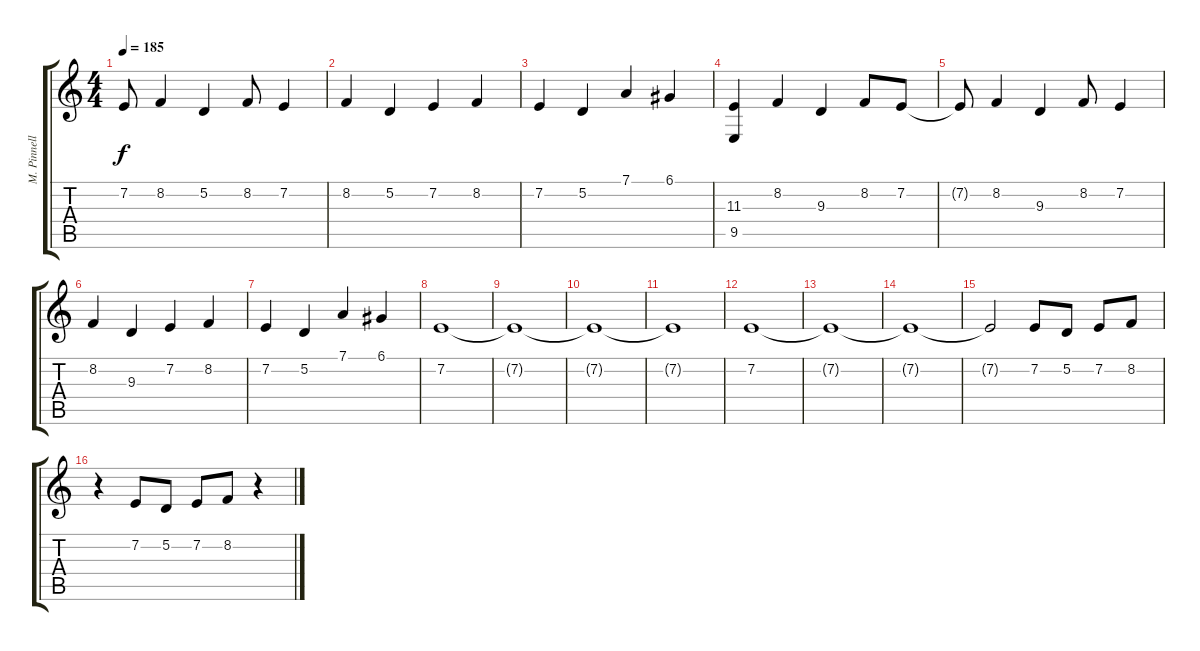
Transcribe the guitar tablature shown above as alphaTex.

\track ("M. Pinnella (Base)" "M. Pinnell") {instrument stringensemble1}
\staff {score tabs}
\tuning (D4 A3 F3 C3 G2 D2) {hide}
\ts (4 4)
\tempo 185
\clef g2
\ks c
7.2{t}.8{dy f} 8.2.4 5.2.4 8.2.8 7.2.4 |
8.2.4 5.2.4 7.2.4 8.2.4 |
7.2.4 5.2.4 7.1.4 6.1.4 |
(11.3 9.5).4 8.2.4 9.3.4 8.2.8 7.2.8 |
7.2{t}.8 8.2.4 9.3.4 8.2.8 7.2.4 |
8.2.4 9.3.4 7.2.4 8.2.4 |
7.2.4 5.2.4 7.1.4 6.1.4 |
7.2.1 |
7.2{t}.1 |
7.2{t}.1 |
7.2{t}.1 |
7.2.1 |
7.2{t}.1 |
7.2{t}.1 |
7.2{t}.2 7.2.8 5.2.8 7.2.8 8.2.8 |
r.4 7.2.8 5.2.8 7.2.8 8.2.8 r.4
